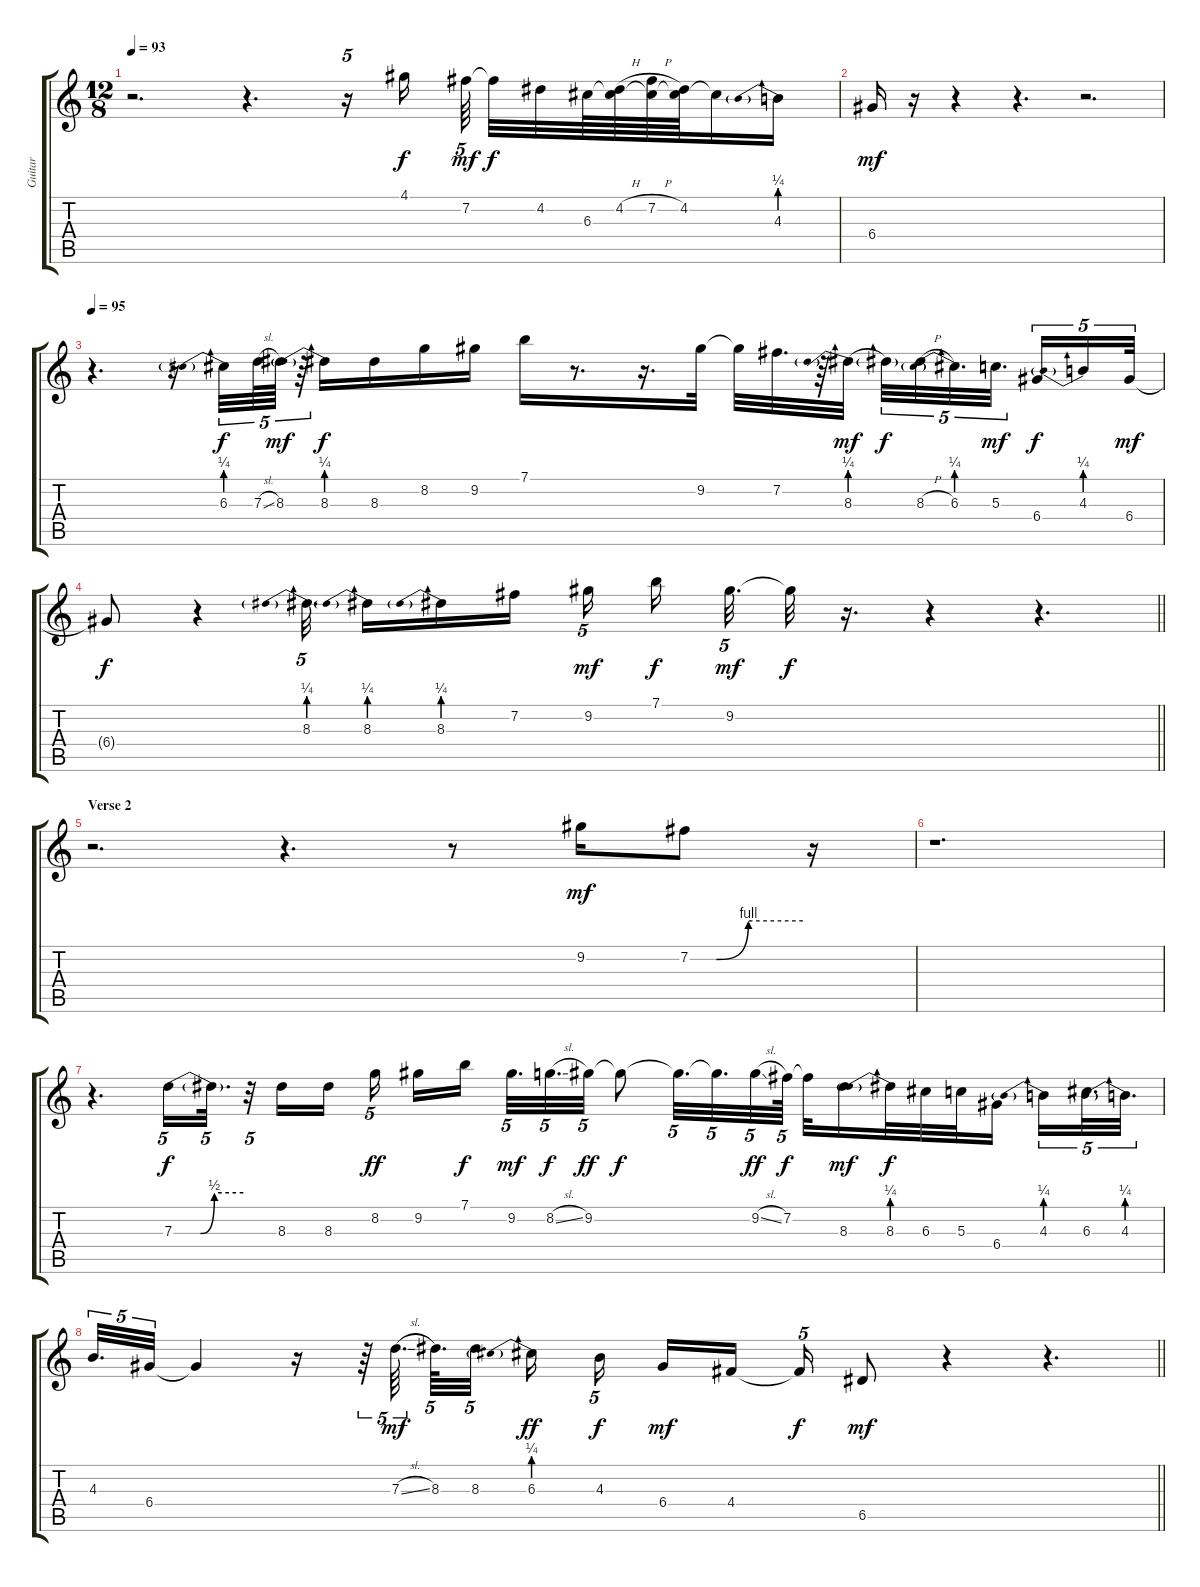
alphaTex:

\track ("Guitar" "Guitar") {instrument distortionguitar}
\staff {score tabs}
\tuning (E4 B3 G3 D3 A2 E2) {hide}
\ts (12 8)
\tempo 93
\clef g2
\ks c
r.2{d dy fff} r.4{d} r.16{tu (5 4)} 4.1.16{dy f beam splitsecondary} 7.2.64{tu (5 4) dy mf beam splitsecondary} 7.2{t}.32{dy f} 4.2.32 6.3.64 (4.2{h} 6.3{t}).64 (7.2{h} 6.3{t}).64 (4.2 6.3{t}).64 6.3{t}.16 4.3{be (prebend 0 1 60 1)}.16 |
6.4.16{dy mf} r.16 r.4 r.4{d} r.2{d} |
\tempo 95
r.4{d} r.16 6.3{be (prebend 0 1 60 1)}.32{tu (5 4) dy f} 7.3{sl}.64{tu (5 4)} 8.3.64{tu (5 4) dy mf} r.64{tu (5 4)} 8.3{be (prebend 0 1 60 1)}.16{dy f} 8.3.16 8.2.16 9.2.16 7.1.16 r.8{d} r.16{d} 9.2.32 9.2{t}.32 7.2.32{d} r.64 8.3{be (prebend 0 1 60 1)}.32{dy mf beam splitsecondary} 8.3{t}.32{tu (5 4) dy f} 8.3{h}.32{tu (5 4)} 6.3{be (prebend 0 1 60 1)}.32{d tu (5 4)} 5.3.32{d tu (5 4) dy mf} 6.4.16{tu (5 4) dy f} 4.3{be (prebend 0 1 60 1)}.16{tu (5 4)} 6.4.32{tu (5 4) dy mf} |
\barLineRight lightlight
6.4{t}.8{dy f} r.4 8.3{be (prebend 0 1 60 1)}.32{d tu (5 4) beam splitsecondary} 8.3{be (prebend 0 1 60 1)}.16 8.3{be (prebend 0 1 60 1)}.16 7.2.16{beam splitsecondary} 9.2.16{tu (5 4) dy mf beam splitsecondary} 7.1.16{dy f} 9.2.32{d tu (5 4) dy mf} 9.2{t}.32{dy f} r.16{d} r.4 r.4{d} |
\section ("" "Verse 2")
r.2{d} r.4{d} r.8 9.2.16{dy mf} 7.2{be (custom 0 0 14 0 31 4 60 4)}.8 r.16 |
r.1{d} |
r.4{d} 7.3{be (custom 0 0 23 0 35 2 60 2)}.16{tu (5 4) dy f} 7.3{t}.32{d tu (5 4)} r.32{tu (5 4)} 8.3.16 8.3.16{beam splitsecondary} 8.2.16{tu (5 4) dy ff beam splitsecondary} 9.2.16 7.1.16{dy f} 9.2.32{d tu (5 4) dy mf} 8.2{sl}.32{d tu (5 4) dy f} 9.2.32{tu (5 4) dy ff} 9.2{t}.8{dy f} 9.2{t}.32{d tu (5 4)} 9.2{t}.32{d tu (5 4)} 9.2{sl}.32{tu (5 4) dy ff} 7.2.64{tu (5 4) dy f} 7.2{t}.32 8.3.16{dy mf} 8.3{be (prebend 0 1 60 1)}.32{dy f} 6.3.32 5.3.32 6.4.16{beam splitsecondary} 4.3{be (prebend 0 1 60 1)}.16{tu (5 4)} 6.3.32{d tu (5 4)} 4.3{be (prebend 0 1 60 1)}.32{d tu (5 4)} |
\barLineRight lightlight
4.3.32{d tu (5 4)} 6.4.32{tu (5 4)} 6.4{t}.4 r.16 r.64{tu (5 4)} 7.3{sl}.64{d tu (5 4) dy mf} 8.3.64{d tu (5 4)} 8.3.32{d tu (5 4) beam splitsecondary} 6.3{be (prebend 0 1 60 1)}.16{dy ff beam splitsecondary} 4.3.16{tu (5 4) dy f beam splitsecondary} 6.4.16{dy mf} 4.4.16{beam splitsecondary} 4.4{t}.16{tu (5 4) dy f} 6.5.8{dy mf} r.4 r.4{d}
